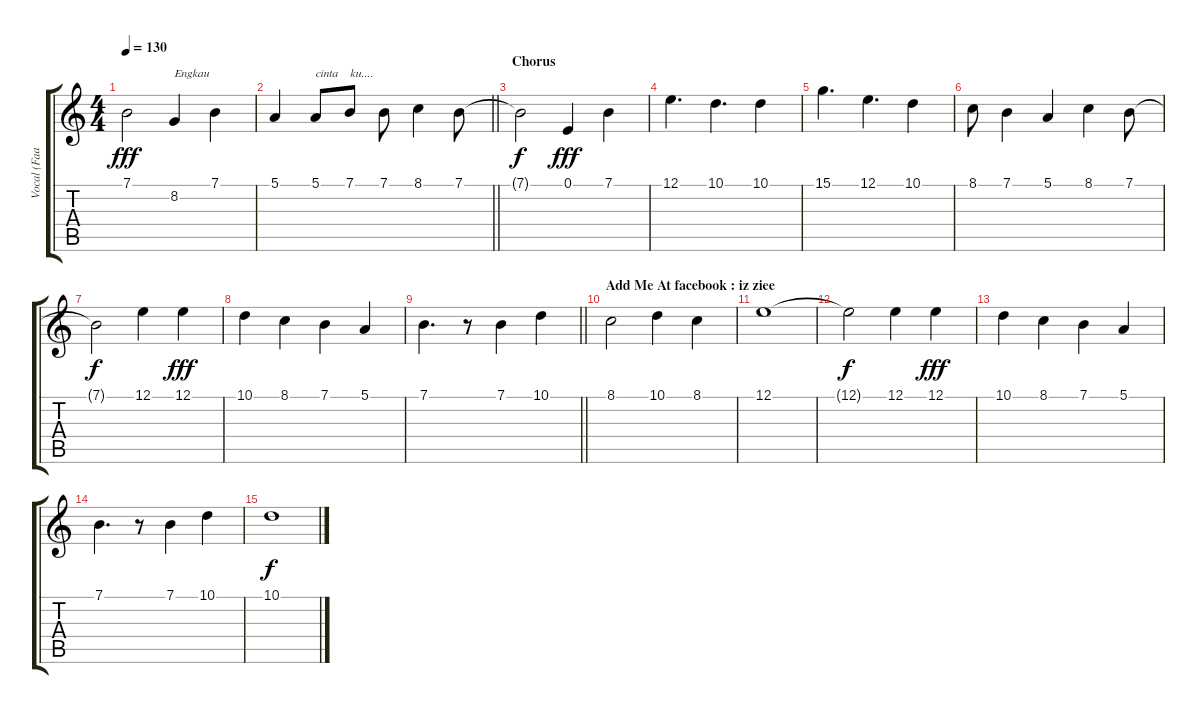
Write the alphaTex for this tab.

\track ("Vocal (Faank)" "Vocal (Faa") {instrument lead1square}
\staff {score tabs}
\tuning (E4 B3 G3 D3 A2 E2) {hide}
\ts (4 4)
\tempo 130
\clef g2
\ks c
7.1.2{dy fff} 8.2.4{txt "Engkau "} 7.1.4 |
\barLineRight lightlight
5.1.4 5.1.8{txt "cinta    ku...."} 7.1.8 7.1.8 8.1.4 7.1.8 |
\section ("" "Chorus")
7.1{t}.2{dy f} 0.1.4{dy fff} 7.1.4 |
12.1.4{d} 10.1.4{d} 10.1.4 |
15.1.4{d} 12.1.4{d} 10.1.4 |
8.1.8 7.1.4 5.1.4 8.1.4 7.1.8 |
7.1{t}.2{dy f} 12.1.4 12.1.4{dy fff} |
10.1.4 8.1.4 7.1.4 5.1.4 |
\barLineRight lightlight
7.1.4{d} r.8 7.1.4 10.1.4 |
\section ("" "Add Me At facebook : iz ziee")
8.1.2 10.1.4 8.1.4 |
12.1.1 |
12.1{t}.2{dy f} 12.1.4 12.1.4{dy fff} |
10.1.4 8.1.4 7.1.4 5.1.4 |
7.1.4{d} r.8 7.1.4 10.1.4 |
10.1.1{dy f}
